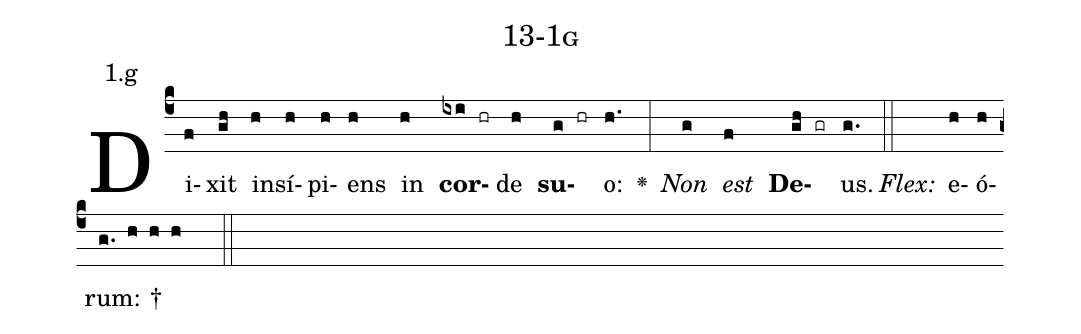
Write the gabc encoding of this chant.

name: 13-1g;
annotation: 1.g;
%%
(c4)Di(f)xit(gh) in(h)sí(h)pi(h)ens(h) in(h) <b>cor</b>(ixi hr)de(h) <b>su</b>(g hr)o:(h.) <v>\greheightstar</v>(:) <i>Non</i>(g) <i>est</i>(f) <b>De</b>(gh gr)us.(g.) (::)
<i>Flex:</i>()  e(h)ó(h)rum: †(g. h h h  ::)

%E(h) u(h) o(g) u(f) a(gh) e.(g.) (::)
